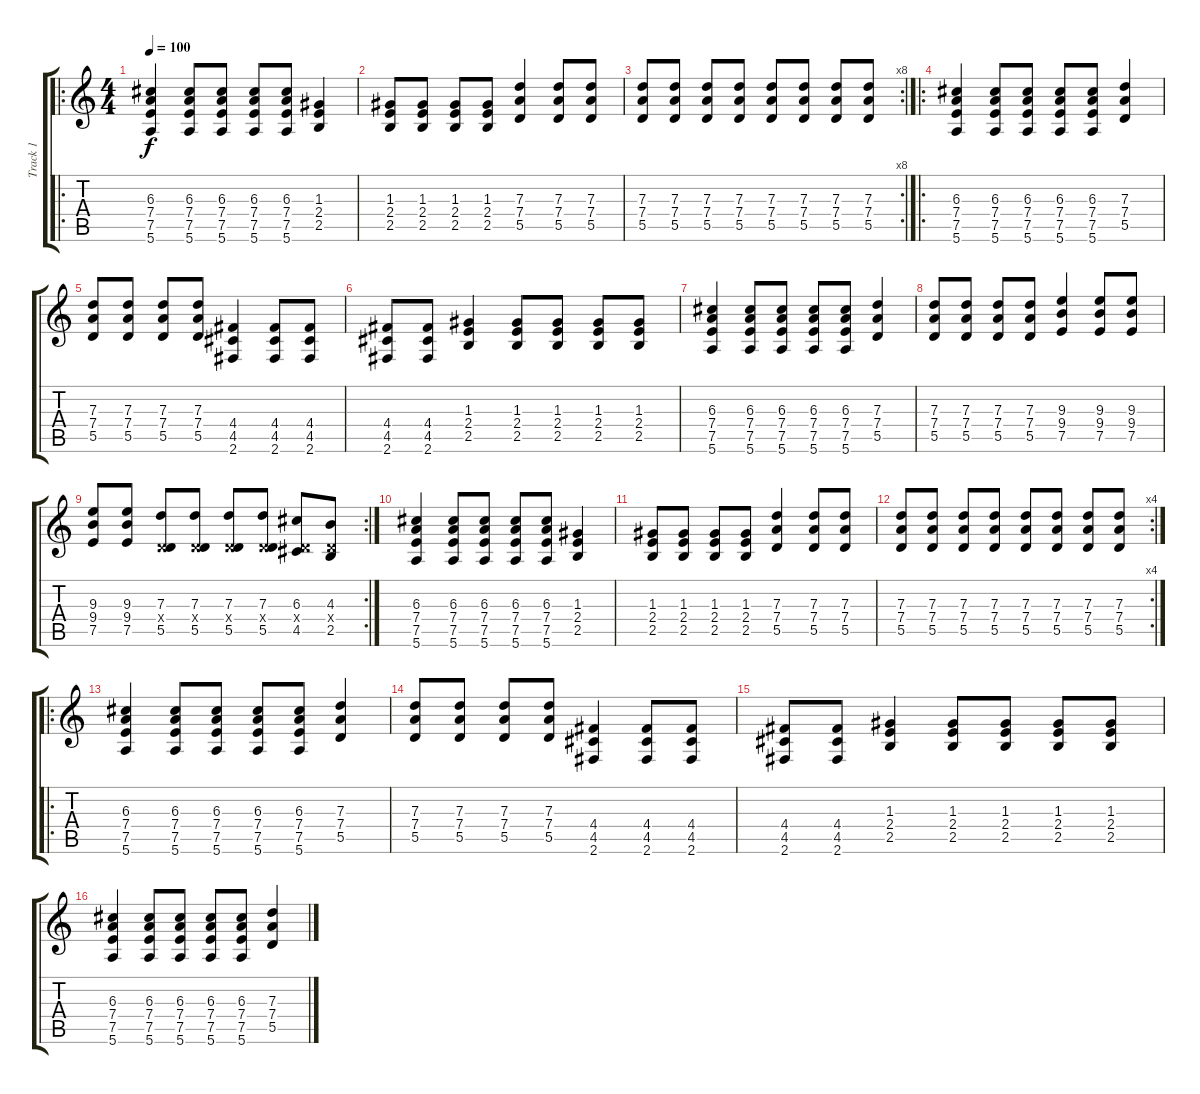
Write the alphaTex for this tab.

\track ("Track 1" "Track 1") {instrument acousticguitarsteel}
\staff {score tabs}
\tuning (E4 B3 G3 D3 A2 E2) {hide}
\ro
\ts (4 4)
\tempo 100
\clef g2
\ks c
(6.3 7.4 7.5 5.6).4{dy f instrument acousticguitarsteel} (6.3 7.4 7.5 5.6).8 (6.3 7.4 7.5 5.6).8 (6.3 7.4 7.5 5.6).8 (6.3 7.4 7.5 5.6).8 (1.3 2.4 2.5).4 |
(1.3 2.4 2.5).8 (1.3 2.4 2.5).8 (1.3 2.4 2.5).8 (1.3 2.4 2.5).8 (7.3 7.4 5.5).4 (7.3 7.4 5.5).8 (7.3 7.4 5.5).8 |
\rc 8
(7.3 7.4 5.5).8 (7.3 7.4 5.5).8 (7.3 7.4 5.5).8 (7.3 7.4 5.5).8 (7.3 7.4 5.5).8 (7.3 7.4 5.5).8 (7.3 7.4 5.5).8 (7.3 7.4 5.5).8 |
\ro
(6.3 7.4 7.5 5.6).4 (6.3 7.4 7.5 5.6).8 (6.3 7.4 7.5 5.6).8 (6.3 7.4 7.5 5.6).8 (6.3 7.4 7.5 5.6).8 (7.3 7.4 5.5).4 |
(7.3 7.4 5.5).8 (7.3 7.4 5.5).8 (7.3 7.4 5.5).8 (7.3 7.4 5.5).8 (4.4 4.5 2.6).4 (4.4 4.5 2.6).8 (4.4 4.5 2.6).8 |
(4.4 4.5 2.6).8 (4.4 4.5 2.6).8 (1.3 2.4 2.5).4 (1.3 2.4 2.5).8 (1.3 2.4 2.5).8 (1.3 2.4 2.5).8 (1.3 2.4 2.5).8 |
(6.3 7.4 7.5 5.6).4 (6.3 7.4 7.5 5.6).8 (6.3 7.4 7.5 5.6).8 (6.3 7.4 7.5 5.6).8 (6.3 7.4 7.5 5.6).8 (7.3 7.4 5.5).4 |
(7.3 7.4 5.5).8 (7.3 7.4 5.5).8 (7.3 7.4 5.5).8 (7.3 7.4 5.5).8 (9.3 9.4 7.5).4 (9.3 9.4 7.5).8 (9.3 9.4 7.5).8 |
\rc 2
(9.3 9.4 7.5).8 (9.3 9.4 7.5).8 (7.3 0.4{x} 5.5).8 (7.3 0.4{x} 5.5).8 (7.3 0.4{x} 5.5).8 (7.3 0.4{x} 5.5).8 (6.3 0.4{x} 4.5).8 (4.3 0.4{x} 2.5).8 |
(6.3 7.4 7.5 5.6).4 (6.3 7.4 7.5 5.6).8 (6.3 7.4 7.5 5.6).8 (6.3 7.4 7.5 5.6).8 (6.3 7.4 7.5 5.6).8 (1.3 2.4 2.5).4 |
(1.3 2.4 2.5).8 (1.3 2.4 2.5).8 (1.3 2.4 2.5).8 (1.3 2.4 2.5).8 (7.3 7.4 5.5).4 (7.3 7.4 5.5).8 (7.3 7.4 5.5).8 |
\rc 4
(7.3 7.4 5.5).8 (7.3 7.4 5.5).8 (7.3 7.4 5.5).8 (7.3 7.4 5.5).8 (7.3 7.4 5.5).8 (7.3 7.4 5.5).8 (7.3 7.4 5.5).8 (7.3 7.4 5.5).8 |
\ro
(6.3 7.4 7.5 5.6).4 (6.3 7.4 7.5 5.6).8 (6.3 7.4 7.5 5.6).8 (6.3 7.4 7.5 5.6).8 (6.3 7.4 7.5 5.6).8 (7.3 7.4 5.5).4 |
(7.3 7.4 5.5).8 (7.3 7.4 5.5).8 (7.3 7.4 5.5).8 (7.3 7.4 5.5).8 (4.4 4.5 2.6).4 (4.4 4.5 2.6).8 (4.4 4.5 2.6).8 |
(4.4 4.5 2.6).8 (4.4 4.5 2.6).8 (1.3 2.4 2.5).4 (1.3 2.4 2.5).8 (1.3 2.4 2.5).8 (1.3 2.4 2.5).8 (1.3 2.4 2.5).8 |
(6.3 7.4 7.5 5.6).4 (6.3 7.4 7.5 5.6).8 (6.3 7.4 7.5 5.6).8 (6.3 7.4 7.5 5.6).8 (6.3 7.4 7.5 5.6).8 (7.3 7.4 5.5).4
